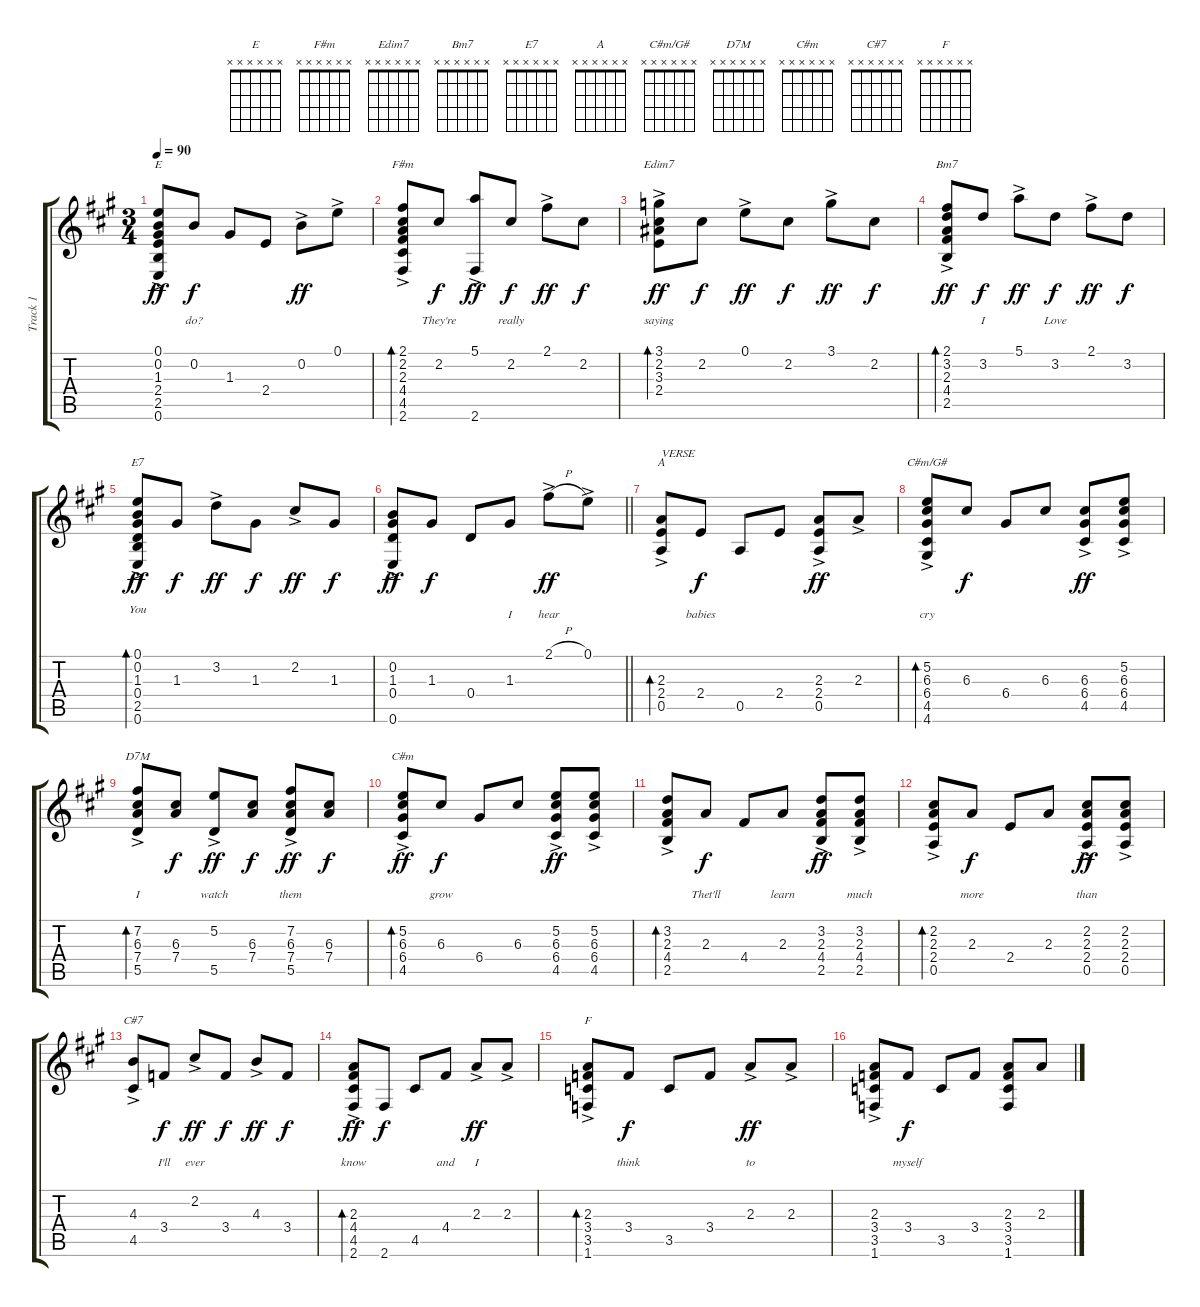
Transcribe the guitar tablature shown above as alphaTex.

\track ("Track 1" "Track 1") {instrument acousticguitarnylon}
\staff {score tabs}
\tuning (E4 B3 G3 D3 A2 E2) {hide}
\chord ("E" x x x x x x)
\chord ("F#m" x x x x x x)
\chord ("Edim7" x x x x x x)
\chord ("Bm7" x x x x x x)
\chord ("E7" x x x x x x)
\chord ("A" x x x x x x)
\chord ("C#m/G#" x x x x x x)
\chord ("D7M" x x x x x x)
\chord ("C#m" x x x x x x)
\chord ("C#7" x x x x x x)
\chord ("F" x x x x x x)
\ts (3 4)
\tempo 90
\clef g2
\ks a
(0.1{ac} 0.2 1.3 2.4 2.5 0.6).8{ch "E" lyrics (0 "") lyrics (1 "") lyrics (2 "") lyrics (3 "") lyrics (4 "") dy ff} 0.2.8{lyrics (0 "") lyrics (1 "") lyrics (2 "do?") lyrics (3 "") lyrics (4 "") dy f} 1.3.8{lyrics (0 "") lyrics (1 "") lyrics (2 "") lyrics (3 "") lyrics (4 "")} 2.4.8{lyrics (0 "") lyrics (1 "") lyrics (2 "") lyrics (3 "") lyrics (4 "")} 0.2{ac}.8{lyrics (0 "") lyrics (1 "") lyrics (2 "") lyrics (3 "") lyrics (4 "") dy ff} 0.1{ac}.8{lyrics (0 "") lyrics (1 "") lyrics (2 "") lyrics (3 "") lyrics (4 "")} |
(2.1{ac} 2.2 2.3 4.4 4.5 2.6).8{bd 480 ch "F#m" lyrics (0 "") lyrics (1 "") lyrics (2 "") lyrics (3 "") lyrics (4 "")} 2.2.8{lyrics (0 "") lyrics (1 "") lyrics (2 "They're") lyrics (3 "") lyrics (4 "") dy f} (5.1{ac} 2.6).8{lyrics (0 "") lyrics (1 "") lyrics (2 "") lyrics (3 "") lyrics (4 "") dy ff} 2.2.8{lyrics (0 "") lyrics (1 "") lyrics (2 "really") lyrics (3 "") lyrics (4 "") dy f} 2.1{ac}.8{lyrics (0 "") lyrics (1 "") lyrics (2 "") lyrics (3 "") lyrics (4 "") dy ff} 2.2.8{lyrics (0 "") lyrics (1 "") lyrics (2 "") lyrics (3 "") lyrics (4 "") dy f} |
(3.1{ac} 2.2 3.3 2.4).8{bd 480 ch "Edim7" lyrics (0 "") lyrics (1 "") lyrics (2 "saying") lyrics (3 "") lyrics (4 "") dy ff} 2.2.8{lyrics (0 "") lyrics (1 "") lyrics (2 "") lyrics (3 "") lyrics (4 "") dy f} 0.1{ac}.8{lyrics (0 "") lyrics (1 "") lyrics (2 "") lyrics (3 "") lyrics (4 "") dy ff} 2.2.8{lyrics (0 "") lyrics (1 "") lyrics (2 "") lyrics (3 "") lyrics (4 "") dy f} 3.1{ac}.8{lyrics (0 "") lyrics (1 "") lyrics (2 "") lyrics (3 "") lyrics (4 "") dy ff} 2.2.8{lyrics (0 "") lyrics (1 "") lyrics (2 "") lyrics (3 "") lyrics (4 "") dy f} |
(2.1{ac} 3.2 2.3 4.4 2.5).8{bd 480 ch "Bm7" lyrics (0 "") lyrics (1 "") lyrics (2 "") lyrics (3 "") lyrics (4 "") dy ff} 3.2.8{lyrics (0 "") lyrics (1 "") lyrics (2 "I") lyrics (3 "") lyrics (4 "") dy f} 5.1{ac}.8{lyrics (0 "") lyrics (1 "") lyrics (2 "") lyrics (3 "") lyrics (4 "") dy ff} 3.2.8{lyrics (0 "") lyrics (1 "") lyrics (2 "Love") lyrics (3 "") lyrics (4 "") dy f} 2.1{ac}.8{lyrics (0 "") lyrics (1 "") lyrics (2 "") lyrics (3 "") lyrics (4 "") dy ff} 3.2.8{lyrics (0 "") lyrics (1 "") lyrics (2 "") lyrics (3 "") lyrics (4 "") dy f} |
(0.1{ac} 0.2 1.3 0.4 2.5 0.6).8{bd 480 ch "E7" lyrics (0 "") lyrics (1 "") lyrics (2 "You") lyrics (3 "") lyrics (4 "") dy ff} 1.3.8{dy f} 3.2{ac}.8{dy ff} 1.3.8{dy f} 2.2{ac}.8{dy ff} 1.3.8{dy f} |
\barLineRight lightlight
(0.2{ac} 1.3 0.4 0.6).8{lyrics (0 "") lyrics (1 "") lyrics (2 "") lyrics (3 "") lyrics (4 "") dy ff} 1.3.8{lyrics (0 "") lyrics (1 "") lyrics (2 "") lyrics (3 "") lyrics (4 "") dy f} 0.4.8{lyrics (0 "") lyrics (1 "") lyrics (2 "") lyrics (3 "") lyrics (4 "")} 1.3.8{lyrics (0 "") lyrics (1 "") lyrics (2 "") lyrics (3 "I") lyrics (4 "")} 2.1{h ac}.8{lyrics (0 "") lyrics (1 "") lyrics (2 "") lyrics (3 "hear") lyrics (4 "") dy ff} 0.1{ac}.8{lyrics (0 "") lyrics (1 "") lyrics (2 "") lyrics (3 "") lyrics (4 "")} |
(2.3{ac} 2.4 0.5).8{bd 240 ch "A" txt "VERSE" lyrics (0 "") lyrics (1 "") lyrics (2 "") lyrics (3 "") lyrics (4 "")} 2.4.8{lyrics (0 "") lyrics (1 "") lyrics (2 "") lyrics (3 "babies") lyrics (4 "") dy f} 0.5.8{lyrics (0 "") lyrics (1 "") lyrics (2 "") lyrics (3 "") lyrics (4 "")} 2.4.8{lyrics (0 "") lyrics (1 "") lyrics (2 "") lyrics (3 "") lyrics (4 "")} (2.3{ac} 2.4 0.5).8{lyrics (0 "") lyrics (1 "") lyrics (2 "") lyrics (3 "") lyrics (4 "") dy ff} 2.3{ac}.8{lyrics (0 "") lyrics (1 "") lyrics (2 "") lyrics (3 "") lyrics (4 "")} |
(5.2{ac} 6.3 6.4 4.5 4.6).8{bd 240 ch "C#m/G#" lyrics (0 "") lyrics (1 "") lyrics (2 "") lyrics (3 "cry") lyrics (4 "")} 6.3.8{lyrics (0 "") lyrics (1 "") lyrics (2 "") lyrics (3 "") lyrics (4 "") dy f} 6.4.8{lyrics (0 "") lyrics (1 "") lyrics (2 "") lyrics (3 "") lyrics (4 "")} 6.3.8{lyrics (0 "") lyrics (1 "") lyrics (2 "") lyrics (3 "") lyrics (4 "")} (6.3{ac} 6.4 4.5).8{lyrics (0 "") lyrics (1 "") lyrics (2 "") lyrics (3 "") lyrics (4 "") dy ff} (5.2{ac} 6.3 6.4 4.5).8{lyrics (0 "") lyrics (1 "") lyrics (2 "") lyrics (3 "") lyrics (4 "")} |
(7.2{ac} 6.3 7.4 5.5).8{bd 240 ch "D7M" lyrics (0 "") lyrics (1 "") lyrics (2 "") lyrics (3 "I") lyrics (4 "")} (6.3 7.4).8{lyrics (0 "") lyrics (1 "") lyrics (2 "") lyrics (3 "") lyrics (4 "") dy f} (5.2{ac} 5.5).8{lyrics (0 "") lyrics (1 "") lyrics (2 "") lyrics (3 "watch") lyrics (4 "") dy ff} (6.3 7.4).8{lyrics (0 "") lyrics (1 "") lyrics (2 "") lyrics (3 "") lyrics (4 "") dy f} (7.2{ac} 6.3 7.4 5.5).8{lyrics (0 "") lyrics (1 "") lyrics (2 "") lyrics (3 "them") lyrics (4 "") dy ff} (6.3 7.4).8{lyrics (0 "") lyrics (1 "") lyrics (2 "") lyrics (3 "") lyrics (4 "") dy f} |
(5.2{ac} 6.3 6.4 4.5).8{bd 240 ch "C#m" lyrics (0 "") lyrics (1 "") lyrics (2 "") lyrics (3 "") lyrics (4 "") dy ff} 6.3.8{lyrics (0 "") lyrics (1 "") lyrics (2 "") lyrics (3 "grow") lyrics (4 "") dy f} 6.4.8{lyrics (0 "") lyrics (1 "") lyrics (2 "") lyrics (3 "") lyrics (4 "")} 6.3.8{lyrics (0 "") lyrics (1 "") lyrics (2 "") lyrics (3 "") lyrics (4 "")} (5.2{ac} 6.3 6.4 4.5).8{lyrics (0 "") lyrics (1 "") lyrics (2 "") lyrics (3 "") lyrics (4 "") dy ff} (5.2{ac} 6.3 6.4 4.5).8{lyrics (0 "") lyrics (1 "") lyrics (2 "") lyrics (3 "") lyrics (4 "")} |
(3.2{ac} 2.3 4.4 2.5).8{bd 240 lyrics (0 "") lyrics (1 "") lyrics (2 "") lyrics (3 "") lyrics (4 "")} 2.3.8{lyrics (0 "") lyrics (1 "") lyrics (2 "") lyrics (3 "Thet'll") lyrics (4 "") dy f} 4.4.8{lyrics (0 "") lyrics (1 "") lyrics (2 "") lyrics (3 "") lyrics (4 "")} 2.3.8{lyrics (0 "") lyrics (1 "") lyrics (2 "") lyrics (3 "learn") lyrics (4 "")} (3.2{ac} 2.3 4.4 2.5).8{lyrics (0 "") lyrics (1 "") lyrics (2 "") lyrics (3 "") lyrics (4 "") dy ff} (3.2{ac} 2.3 4.4 2.5).8{lyrics (0 "") lyrics (1 "") lyrics (2 "") lyrics (3 "much") lyrics (4 "")} |
(2.2{ac} 2.3 2.4 0.5).8{bd 240 lyrics (0 "") lyrics (1 "") lyrics (2 "") lyrics (3 "") lyrics (4 "")} 2.3.8{lyrics (0 "") lyrics (1 "") lyrics (2 "") lyrics (3 "more") lyrics (4 "") dy f} 2.4.8{lyrics (0 "") lyrics (1 "") lyrics (2 "") lyrics (3 "") lyrics (4 "")} 2.3.8{lyrics (0 "") lyrics (1 "") lyrics (2 "") lyrics (3 "") lyrics (4 "")} (2.2{ac} 2.3 2.4 0.5).8{lyrics (0 "") lyrics (1 "") lyrics (2 "") lyrics (3 "than") lyrics (4 "") dy ff} (2.2{ac} 2.3 2.4 0.5).8{lyrics (0 "") lyrics (1 "") lyrics (2 "") lyrics (3 "") lyrics (4 "")} |
(4.3{ac} 4.5).8{ch "C#7" lyrics (0 "") lyrics (1 "") lyrics (2 "") lyrics (3 "") lyrics (4 "")} 3.4.8{lyrics (0 "") lyrics (1 "") lyrics (2 "") lyrics (3 "I'll") lyrics (4 "") dy f} 2.2{ac}.8{lyrics (0 "") lyrics (1 "") lyrics (2 "") lyrics (3 "ever") lyrics (4 "") dy ff} 3.4.8{lyrics (0 "") lyrics (1 "") lyrics (2 "") lyrics (3 "") lyrics (4 "") dy f} 4.3{ac}.8{lyrics (0 "") lyrics (1 "") lyrics (2 "") lyrics (3 "") lyrics (4 "") dy ff} 3.4.8{lyrics (0 "") lyrics (1 "") lyrics (2 "") lyrics (3 "") lyrics (4 "") dy f} |
(2.3{ac} 4.4 4.5 2.6).8{bd 240 lyrics (0 "") lyrics (1 "") lyrics (2 "") lyrics (3 "know") lyrics (4 "") dy ff} 2.6.8{lyrics (0 "") lyrics (1 "") lyrics (2 "") lyrics (3 "") lyrics (4 "") dy f} 4.5.8{lyrics (0 "") lyrics (1 "") lyrics (2 "") lyrics (3 "") lyrics (4 "")} 4.4.8{lyrics (0 "") lyrics (1 "") lyrics (2 "") lyrics (3 "and") lyrics (4 "")} 2.3{ac}.8{lyrics (0 "") lyrics (1 "") lyrics (2 "") lyrics (3 "I") lyrics (4 "") dy ff} 2.3{ac}.8{lyrics (0 "") lyrics (1 "") lyrics (2 "") lyrics (3 "") lyrics (4 "")} |
(2.3{ac} 3.4 3.5 1.6).8{bd 240 ch "F" lyrics (0 "") lyrics (1 "") lyrics (2 "") lyrics (3 "") lyrics (4 "")} 3.4.8{lyrics (0 "") lyrics (1 "") lyrics (2 "") lyrics (3 "think") lyrics (4 "") dy f} 3.5.8{lyrics (0 "") lyrics (1 "") lyrics (2 "") lyrics (3 "") lyrics (4 "")} 3.4.8{lyrics (0 "") lyrics (1 "") lyrics (2 "") lyrics (3 "") lyrics (4 "")} 2.3{ac}.8{lyrics (0 "") lyrics (1 "") lyrics (2 "") lyrics (3 "to") lyrics (4 "") dy ff} 2.3{ac}.8{lyrics (0 "") lyrics (1 "") lyrics (2 "") lyrics (3 "") lyrics (4 "")} |
(2.3{ac} 3.4 3.5 1.6).8{lyrics (0 "") lyrics (1 "") lyrics (2 "") lyrics (3 "") lyrics (4 "")} 3.4.8{lyrics (0 "") lyrics (1 "") lyrics (2 "") lyrics (3 "myself") lyrics (4 "") dy f} 3.5.8{lyrics (0 "") lyrics (1 "") lyrics (2 "") lyrics (3 "") lyrics (4 "")} 3.4.8{lyrics (0 "") lyrics (1 "") lyrics (2 "") lyrics (3 "") lyrics (4 "")} (2.3 3.4 3.5 1.6).8{lyrics (0 "") lyrics (1 "") lyrics (2 "") lyrics (3 "") lyrics (4 "")} 2.3.8{lyrics (0 "") lyrics (1 "") lyrics (2 "") lyrics (3 "") lyrics (4 "")}
